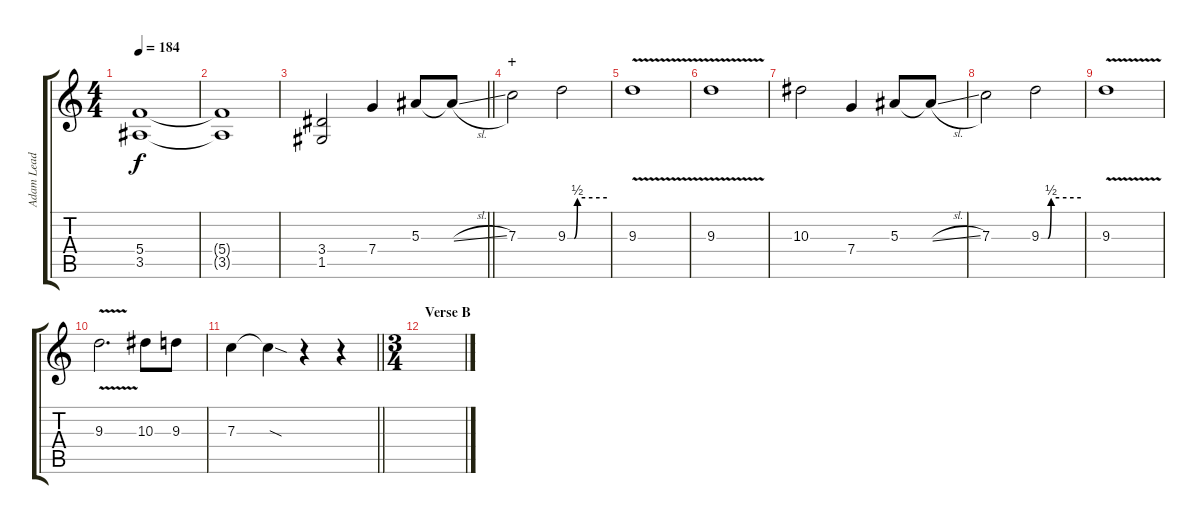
\track ("Adam Lead" "Adam Lead") {instrument distortionguitar}
\staff {score tabs}
\tuning (D4 A3 F3 C3 G2 C2) {hide}
\ts (4 4)
\tempo 184
\clef g2
\ks c
(5.4 3.5).1{dy f} |
(5.4{t} 3.5{t}).1 |
\barLineRight lightlight
(3.4 1.5).2 7.4.4 5.3.8 5.3{sl t}.8 |
\section ("" "+")
7.3.2 9.3{be (custom 0 0 10 0 15 2 60 2)}.2 |
9.3{v}.1 |
9.3{v}.1 |
10.3.2 7.4.4 5.3.8 5.3{sl t}.8 |
7.3.2 9.3{be (custom 0 0 10 0 15 2 60 2)}.2 |
9.3{v}.1 |
9.3{v}.2{d} 10.3.8 9.3.8 |
\barLineRight lightlight
7.3.4 7.3{sod t}.4 r.4 r.4 |
\ts (3 4)
\section ("" "Verse B")
